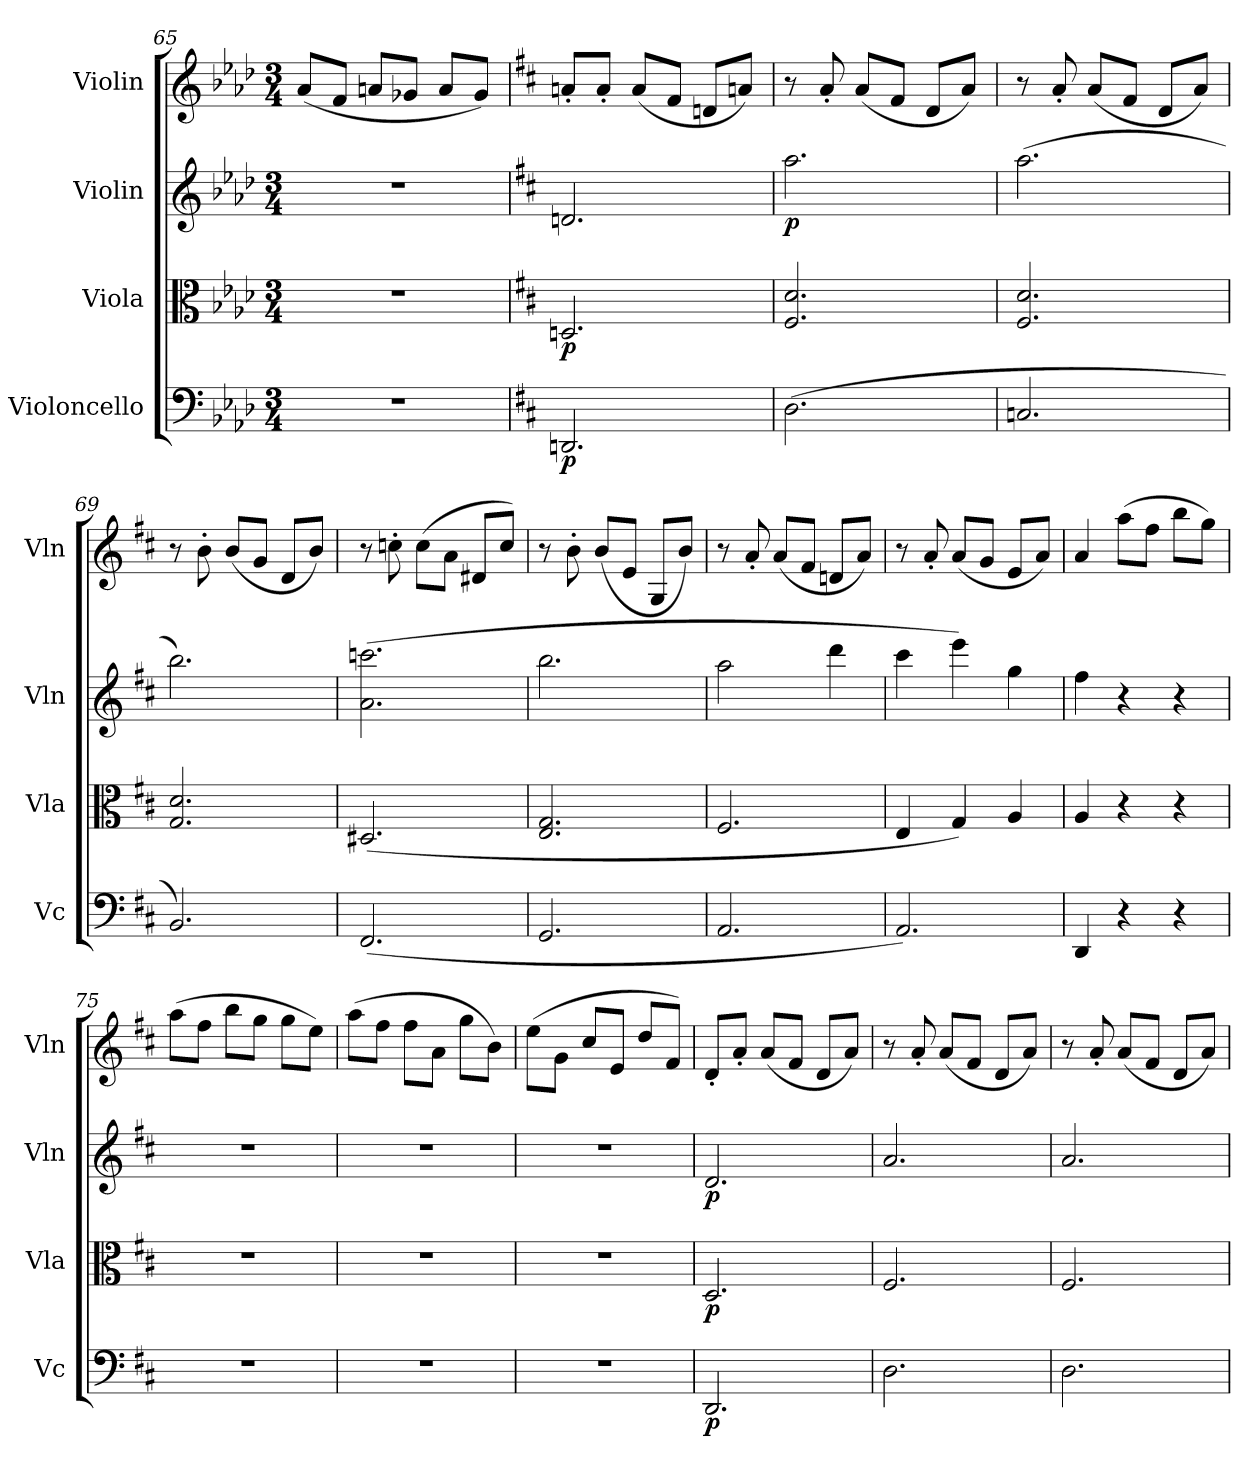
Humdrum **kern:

**kern	**dynam	**kern	**dynam	**kern	**dynam	**kern
*part4	*part4	*part3	*part3	*part2	*part2	*part1
*staff4	*staff4	*staff3	*staff3	*staff2	*staff2	*staff1
*I"Violoncello	*	*I"Viola	*	*I"Violin	*	*I"Violin
*I'Vc	*	*I'Vla	*	*I'Vln	*	*I'Vln
*clefF4	*	*clefC3	*	*clefG2	*	*clefG2
*k[b-e-a-d-]	*	*k[b-e-a-d-]	*	*k[b-e-a-d-]	*	*k[b-e-a-d-]
*f:	*	*f:	*	*f:	*	*f:
*M3/4	*	*M3/4	*	*M3/4	*	*M3/4
=65	=65	=65	=65	=65	=65	=65
2.r	.	2.r	.	2.r	.	(8a-/L
.	.	.	.	.	.	8f/J
.	.	.	.	.	.	8an/L
.	.	.	.	.	.	8g-X/J
.	.	.	.	.	.	8a/L
.	.	.	.	.	.	8g-/J)
=66	=66	=66	=66	=66	=66	=66
*k[f#c#]	*	*k[f#c#]	*	*k[f#c#]	*	*k[f#c#]
2.DDn/	p	2.Dn/	p	2.dn/	.	8an'/L
.	.	.	.	.	.	8a'/J
.	.	.	.	.	.	(8a/L
.	.	.	.	.	.	8f#/J
.	.	.	.	.	.	8dn/L
.	.	.	.	.	.	8an/J)
=67	=67	=67	=67	=67	=67	=67
(2.D\	.	2.F#/ 2.d/	.	2.aa\	p	8r
.	.	.	.	.	.	8a'/
.	.	.	.	.	.	(8a/L
.	.	.	.	.	.	8f#/J
.	.	.	.	.	.	8d/L
.	.	.	.	.	.	8a/J)
=68	=68	=68	=68	=68	=68	=68
2.Cn/	.	2.F#/ 2.d/	.	(2.aa\	.	8r
.	.	.	.	.	.	8a'/
.	.	.	.	.	.	(8a/L
.	.	.	.	.	.	8f#/J
.	.	.	.	.	.	8d/L
.	.	.	.	.	.	8a/J)
=69	=69	=69	=69	=69	=69	=69
2.BB/)	.	2.G/ 2.d/	.	2.bb\)	.	8r
.	.	.	.	.	.	8b'\
.	.	.	.	.	.	(8b/L
.	.	.	.	.	.	8g/J
.	.	.	.	.	.	8d/L
.	.	.	.	.	.	8b/J)
=70	=70	=70	=70	=70	=70	=70
(2.FF#/	.	(2.D#X/	.	(2.a\ 2.cccn\	.	8r
.	.	.	.	.	.	8ccn'\
.	.	.	.	.	.	(8cc\L
.	.	.	.	.	.	8a\J
.	.	.	.	.	.	8d#X/L
.	.	.	.	.	.	8cc/J)
=71	=71	=71	=71	=71	=71	=71
2.GG/	.	2.E/ 2.G/	.	2.bb\	.	8r
.	.	.	.	.	.	8b'\
.	.	.	.	.	.	(8b/L
.	.	.	.	.	.	8e/J
.	.	.	.	.	.	8G/L
.	.	.	.	.	.	8b/J)
=72	=72	=72	=72	=72	=72	=72
2.AA/	.	2.F#/	.	2aa\	.	8r
.	.	.	.	.	.	8a'/
.	.	.	.	.	.	(8a/L
.	.	.	.	.	.	8f#/J
.	.	.	.	4ddd\	.	8dn/L
.	.	.	.	.	.	8a/J)
=73	=73	=73	=73	=73	=73	=73
2.AA/)	.	4E/	.	4ccc#\	.	8r
.	.	.	.	.	.	8a'/
.	.	4G/)	.	4eee\)	.	(8a/L
.	.	.	.	.	.	8g/J
.	.	4A/	.	4gg\	.	8e/L
.	.	.	.	.	.	8a/J)
=74	=74	=74	=74	=74	=74	=74
4DD/	.	4A/	.	4ff#\	.	4a/
4r	.	4r	.	4r	.	(8aa\L
.	.	.	.	.	.	8ff#\J
4r	.	4r	.	4r	.	8bb\L
.	.	.	.	.	.	8gg\J)
=75	=75	=75	=75	=75	=75	=75
2.r	.	2.r	.	2.r	.	(8aa\L
.	.	.	.	.	.	8ff#\J
.	.	.	.	.	.	8bb\L
.	.	.	.	.	.	8gg\J
.	.	.	.	.	.	8gg\L
.	.	.	.	.	.	8ee\J)
=76	=76	=76	=76	=76	=76	=76
2.r	.	2.r	.	2.r	.	(8aa\L
.	.	.	.	.	.	8ff#\J
.	.	.	.	.	.	8ff#\L
.	.	.	.	.	.	8a\J
.	.	.	.	.	.	8gg\L
.	.	.	.	.	.	8b\J)
=77	=77	=77	=77	=77	=77	=77
2.r	.	2.r	.	2.r	.	(8ee\L
.	.	.	.	.	.	8g\J
.	.	.	.	.	.	8cc#/L
.	.	.	.	.	.	8e/J
.	.	.	.	.	.	8dd/L
.	.	.	.	.	.	8f#/J)
=78	=78	=78	=78	=78	=78	=78
2.DD/	p	2.D/	p	2.d/	p	8d'/L
.	.	.	.	.	.	8a'/J
.	.	.	.	.	.	(8a/L
.	.	.	.	.	.	8f#/J
.	.	.	.	.	.	8d/L
.	.	.	.	.	.	8a/J)
=79	=79	=79	=79	=79	=79	=79
2.D\	.	2.F#/	.	2.a/	.	8r
.	.	.	.	.	.	8a'/
.	.	.	.	.	.	(8a/L
.	.	.	.	.	.	8f#/J
.	.	.	.	.	.	8d/L
.	.	.	.	.	.	8a/J)
=80	=80	=80	=80	=80	=80	=80
2.D\	.	2.F#/	.	2.a/	.	8r
.	.	.	.	.	.	8a'/
.	.	.	.	.	.	(8a/L
.	.	.	.	.	.	8f#/J
.	.	.	.	.	.	8d/L
.	.	.	.	.	.	8a/J)
=	=	=	=	=	=	=
*-	*-	*-	*-	*-	*-	*-
